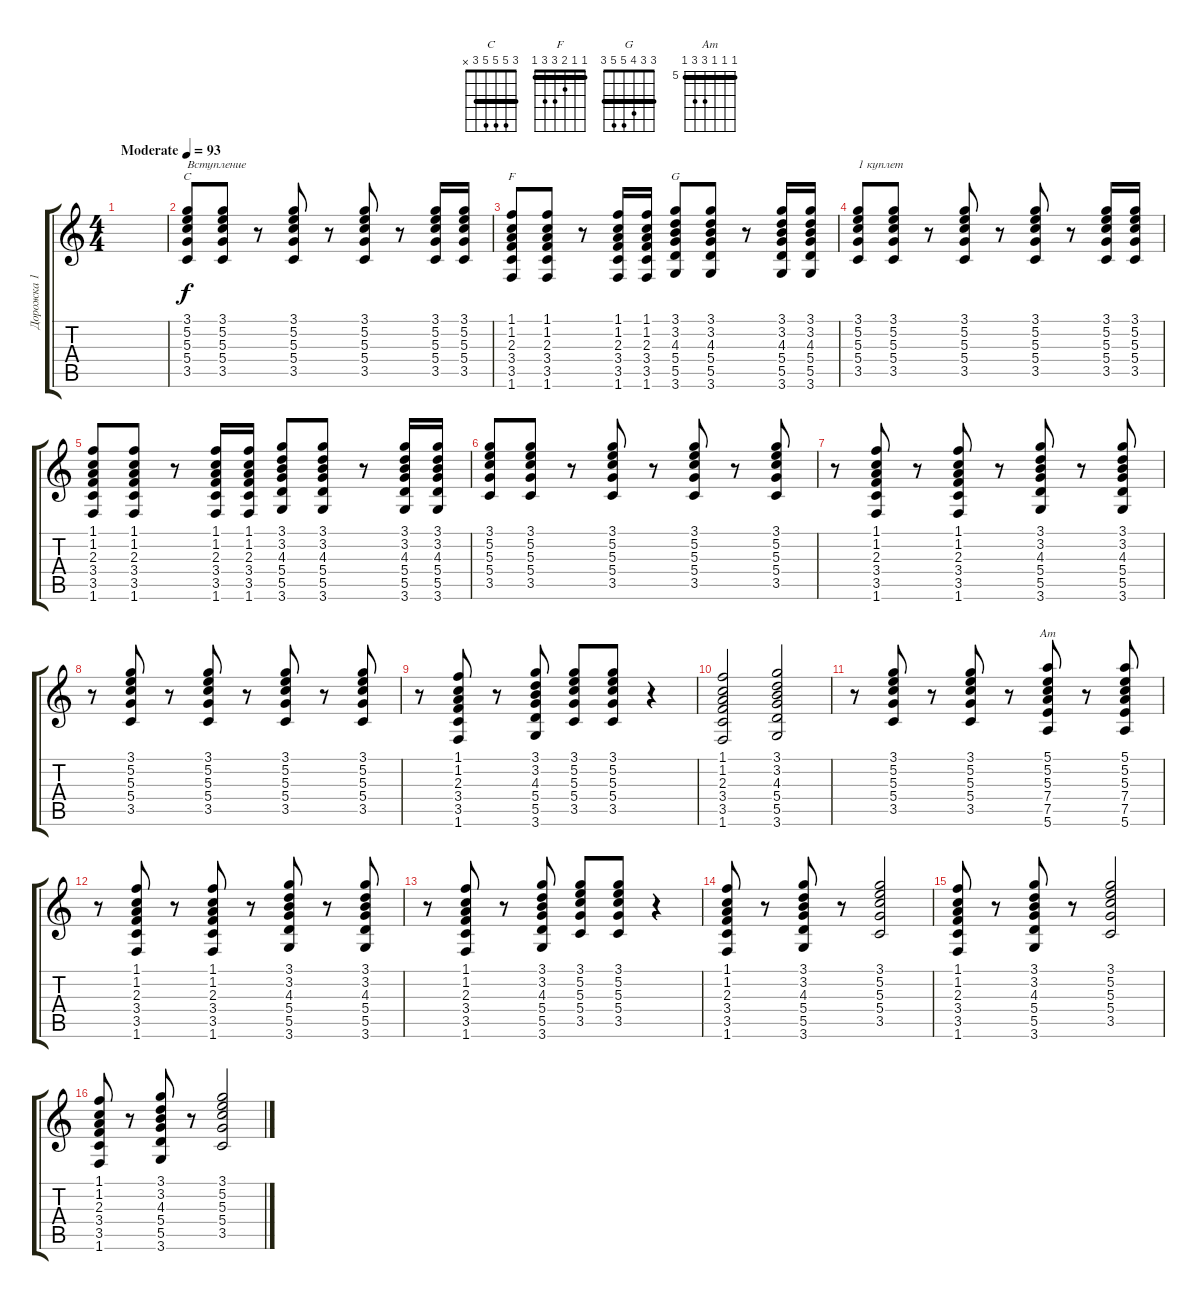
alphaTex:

\track ("Дорожка 1" "Дорожка 1") {instrument acousticguitarsteel}
\staff {score tabs}
\tuning (E4 B3 G3 D3 A2 E2) {hide}
\chord ("C" 3 5 5 5 3 x) {barre 3}
\chord ("F" 1 1 2 3 3 1) {barre 1}
\chord ("G" 3 3 4 5 5 3) {barre 3}
\chord ("Am" 5 5 5 7 7 5) {firstfret 5 barre 5}
\ts (4 4)
\tempo (93 "Moderate")
\clef g2
\ks c
|
(3.1 5.2 5.3 5.4 3.5).8{ch "C" txt "Вступление"} (3.1 5.2 5.3 5.4 3.5).8 r.8 (3.1 5.2 5.3 5.4 3.5).8 r.8 (3.1 5.2 5.3 5.4 3.5).8 r.8 (3.1 5.2 5.3 5.4 3.5).16 (3.1 5.2 5.3 5.4 3.5).16 |
(1.1 1.2 2.3 3.4 3.5 1.6).8{ch "F"} (1.1 1.2 2.3 3.4 3.5 1.6).8 r.8 (1.1 1.2 2.3 3.4 3.5 1.6).16 (1.1 1.2 2.3 3.4 3.5 1.6).16 (3.1 3.2 4.3 5.4 5.5 3.6).8{ch "G"} (3.1 3.2 4.3 5.4 5.5 3.6).8 r.8 (3.1 3.2 4.3 5.4 5.5 3.6).16 (3.1 3.2 4.3 5.4 5.5 3.6).16 |
(3.1 5.2 5.3 5.4 3.5).8{txt "1 куплет"} (3.1 5.2 5.3 5.4 3.5).8 r.8 (3.1 5.2 5.3 5.4 3.5).8 r.8 (3.1 5.2 5.3 5.4 3.5).8 r.8 (3.1 5.2 5.3 5.4 3.5).16 (3.1 5.2 5.3 5.4 3.5).16 |
(1.1 1.2 2.3 3.4 3.5 1.6).8 (1.1 1.2 2.3 3.4 3.5 1.6).8 r.8 (1.1 1.2 2.3 3.4 3.5 1.6).16 (1.1 1.2 2.3 3.4 3.5 1.6).16 (3.1 3.2 4.3 5.4 5.5 3.6).8 (3.1 3.2 4.3 5.4 5.5 3.6).8 r.8 (3.1 3.2 4.3 5.4 5.5 3.6).16 (3.1 3.2 4.3 5.4 5.5 3.6).16 |
(3.1 5.2 5.3 5.4 3.5).8 (3.1 5.2 5.3 5.4 3.5).8 r.8 (3.1 5.2 5.3 5.4 3.5).8 r.8 (3.1 5.2 5.3 5.4 3.5).8 r.8 (3.1 5.2 5.3 5.4 3.5).8 |
r.8 (1.1 1.2 2.3 3.4 3.5 1.6).8 r.8 (1.1 1.2 2.3 3.4 3.5 1.6).8 r.8 (3.1 3.2 4.3 5.4 5.5 3.6).8 r.8 (3.1 3.2 4.3 5.4 5.5 3.6).8 |
r.8 (3.1 5.2 5.3 5.4 3.5).8 r.8 (3.1 5.2 5.3 5.4 3.5).8 r.8 (3.1 5.2 5.3 5.4 3.5).8 r.8 (3.1 5.2 5.3 5.4 3.5).8 |
r.8 (1.1 1.2 2.3 3.4 3.5 1.6).8 r.8 (3.1 3.2 4.3 5.4 5.5 3.6).8 (3.1 5.2 5.3 5.4 3.5).8 (3.1 5.2 5.3 5.4 3.5).8 r.4 |
(1.1 1.2 2.3 3.4 3.5 1.6).2 (3.1 3.2 4.3 5.4 5.5 3.6).2 |
r.8 (3.1 5.2 5.3 5.4 3.5).8 r.8 (3.1 5.2 5.3 5.4 3.5).8 r.8 (5.1 5.2 5.3 7.4 7.5 5.6).8{ch "Am"} r.8 (5.1 5.2 5.3 7.4 7.5 5.6).8 |
r.8 (1.1 1.2 2.3 3.4 3.5 1.6).8 r.8 (1.1 1.2 2.3 3.4 3.5 1.6).8 r.8 (3.1 3.2 4.3 5.4 5.5 3.6).8 r.8 (3.1 3.2 4.3 5.4 5.5 3.6).8 |
r.8 (1.1 1.2 2.3 3.4 3.5 1.6).8 r.8 (3.1 3.2 4.3 5.4 5.5 3.6).8 (3.1 5.2 5.3 5.4 3.5).8 (3.1 5.2 5.3 5.4 3.5).8 r.4 |
(1.1 1.2 2.3 3.4 3.5 1.6).8 r.8 (3.1 3.2 4.3 5.4 5.5 3.6).8 r.8 (3.1 5.2 5.3 5.4 3.5).2 |
(1.1 1.2 2.3 3.4 3.5 1.6).8 r.8 (3.1 3.2 4.3 5.4 5.5 3.6).8 r.8 (3.1 5.2 5.3 5.4 3.5).2 |
(1.1 1.2 2.3 3.4 3.5 1.6).8 r.8 (3.1 3.2 4.3 5.4 5.5 3.6).8 r.8 (3.1 5.2 5.3 5.4 3.5).2
